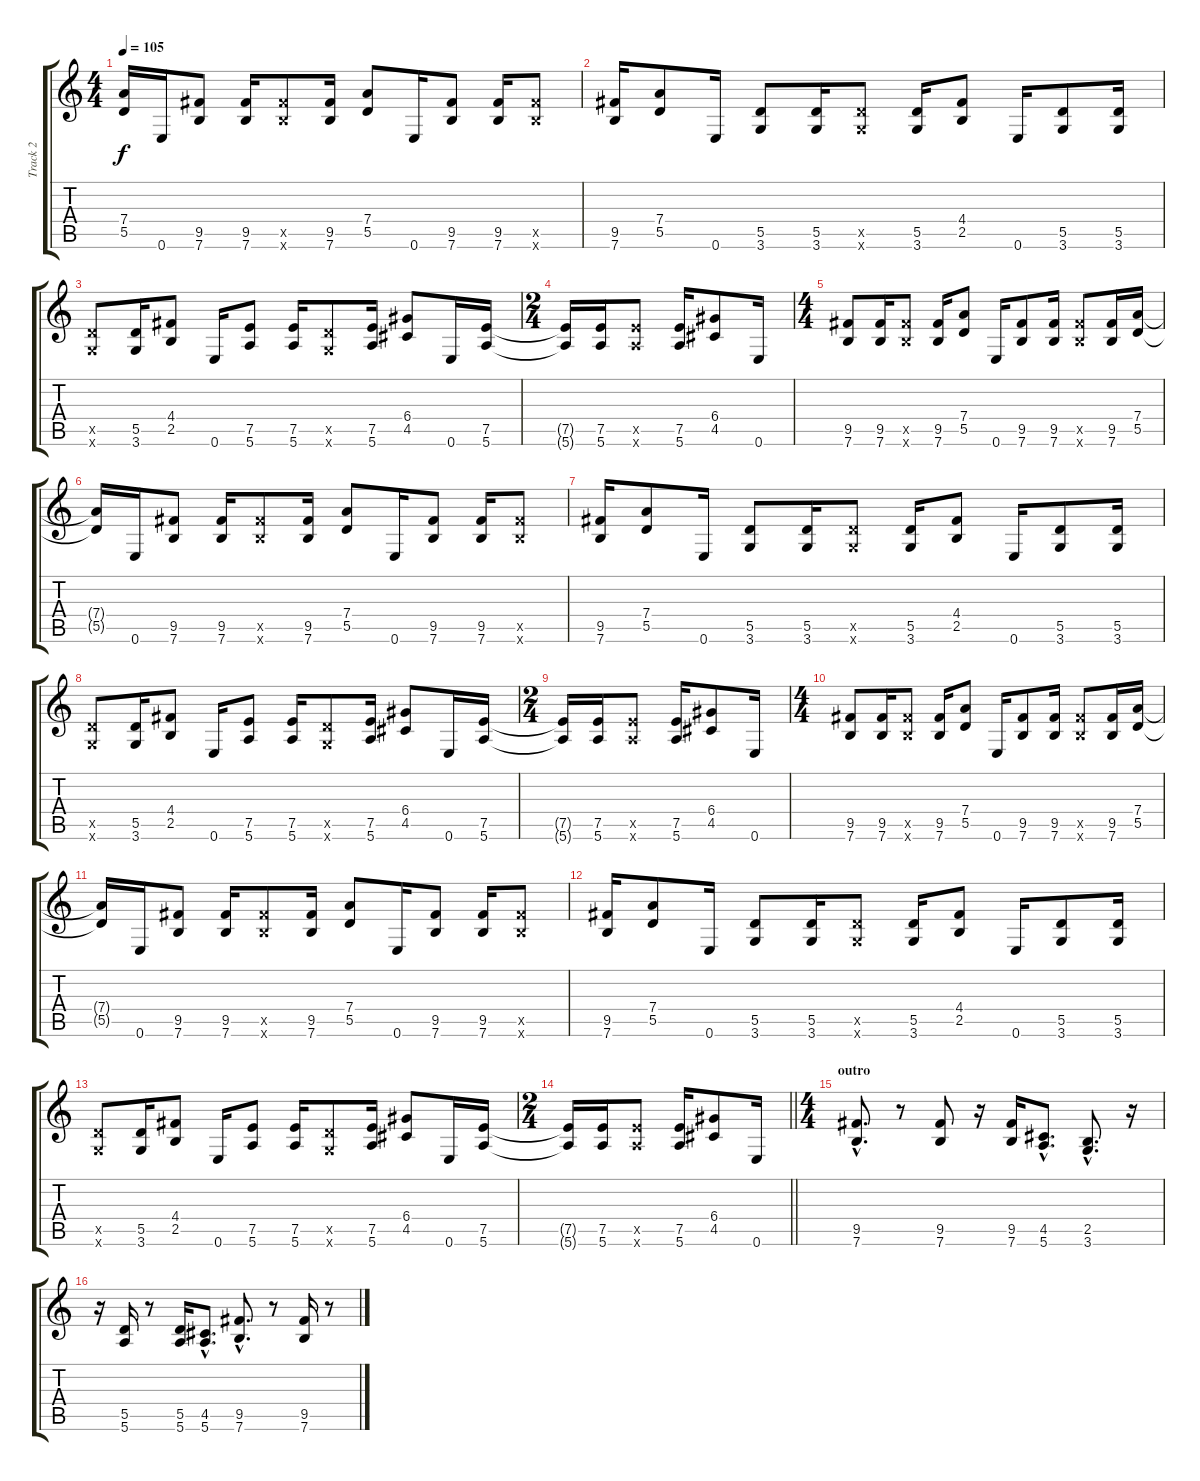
\track ("Track 2" "Track 2") {instrument overdrivenguitar}
\staff {score tabs}
\tuning (E4 B3 G3 D3 A2 E2) {hide}
\ts (4 4)
\tempo 105
\clef g2
\ks c
(7.4{t} 5.5{t}).16{dy f} 0.6.16 (9.5 7.6).8 (9.5 7.6).16 (9.5{x} 7.6{x}).8 (9.5 7.6).16 (7.4 5.5).8 0.6.16 (9.5 7.6).8 (9.5 7.6).16 (9.5{x} 7.6{x}).8 |
(9.5 7.6).16 (7.4 5.5).8 0.6.16 (5.5 3.6).8 (5.5 3.6).16 (5.5{x} 3.6{x}).8 (5.5 3.6).16 (4.4 2.5).8 0.6.16 (5.5 3.6).8 (5.5 3.6).16 |
(5.5{x} 3.6{x}).8 (5.5 3.6).16 (4.4 2.5).8 0.6.16 (7.5 5.6).8 (7.5 5.6).16 (5.5{x} 3.6{x}).8 (7.5 5.6).16 (6.4 4.5).8 0.6.16 (7.5 5.6).16 |
\ts (2 4)
(7.5{t} 5.6{t}).16 (7.5 5.6).16 (7.5{x} 5.6{x}).8 (7.5 5.6).16 (6.4 4.5).8 0.6.16 |
\ts (4 4)
(9.5 7.6).8 (9.5 7.6).16 (9.5{x} 7.6{x}).8 (9.5 7.6).16 (7.4 5.5).8 0.6.16 (9.5 7.6).8 (9.5 7.6).16 (9.5{x} 7.6{x}).8 (9.5 7.6).16 (7.4 5.5).16 |
(7.4{t} 5.5{t}).16 0.6.16 (9.5 7.6).8 (9.5 7.6).16 (9.5{x} 7.6{x}).8 (9.5 7.6).16 (7.4 5.5).8 0.6.16 (9.5 7.6).8 (9.5 7.6).16 (9.5{x} 7.6{x}).8 |
(9.5 7.6).16 (7.4 5.5).8 0.6.16 (5.5 3.6).8 (5.5 3.6).16 (5.5{x} 3.6{x}).8 (5.5 3.6).16 (4.4 2.5).8 0.6.16 (5.5 3.6).8 (5.5 3.6).16 |
(5.5{x} 3.6{x}).8 (5.5 3.6).16 (4.4 2.5).8 0.6.16 (7.5 5.6).8 (7.5 5.6).16 (5.5{x} 3.6{x}).8 (7.5 5.6).16 (6.4 4.5).8 0.6.16 (7.5 5.6).16 |
\ts (2 4)
(7.5{t} 5.6{t}).16 (7.5 5.6).16 (7.5{x} 5.6{x}).8 (7.5 5.6).16 (6.4 4.5).8 0.6.16 |
\ts (4 4)
(9.5 7.6).8 (9.5 7.6).16 (9.5{x} 7.6{x}).8 (9.5 7.6).16 (7.4 5.5).8 0.6.16 (9.5 7.6).8 (9.5 7.6).16 (9.5{x} 7.6{x}).8 (9.5 7.6).16 (7.4 5.5).16 |
(7.4{t} 5.5{t}).16 0.6.16 (9.5 7.6).8 (9.5 7.6).16 (9.5{x} 7.6{x}).8 (9.5 7.6).16 (7.4 5.5).8 0.6.16 (9.5 7.6).8 (9.5 7.6).16 (9.5{x} 7.6{x}).8 |
(9.5 7.6).16 (7.4 5.5).8 0.6.16 (5.5 3.6).8 (5.5 3.6).16 (5.5{x} 3.6{x}).8 (5.5 3.6).16 (4.4 2.5).8 0.6.16 (5.5 3.6).8 (5.5 3.6).16 |
(5.5{x} 3.6{x}).8 (5.5 3.6).16 (4.4 2.5).8 0.6.16 (7.5 5.6).8 (7.5 5.6).16 (5.5{x} 3.6{x}).8 (7.5 5.6).16 (6.4 4.5).8 0.6.16 (7.5 5.6).16 |
\ts (2 4)
\barLineRight lightlight
(7.5{t} 5.6{t}).16 (7.5 5.6).16 (7.5{x} 5.6{x}).8 (7.5 5.6).16 (6.4 4.5).8 0.6.16 |
\ts (4 4)
\section ("" "outro")
(9.5{hac} 7.6{hac}).8{d} r.8 (9.5 7.6).8 r.16 (9.5 7.6).16 (4.5{hac} 5.6{hac}).8{d} (2.5{hac} 3.6{hac}).8{d} r.16 |
r.16 (5.5 5.6).16 r.8 (5.5 5.6).16 (4.5{hac} 5.6{hac}).8{d} (9.5{hac} 7.6{hac}).8{d} r.8 (9.5 7.6).16 r.8
